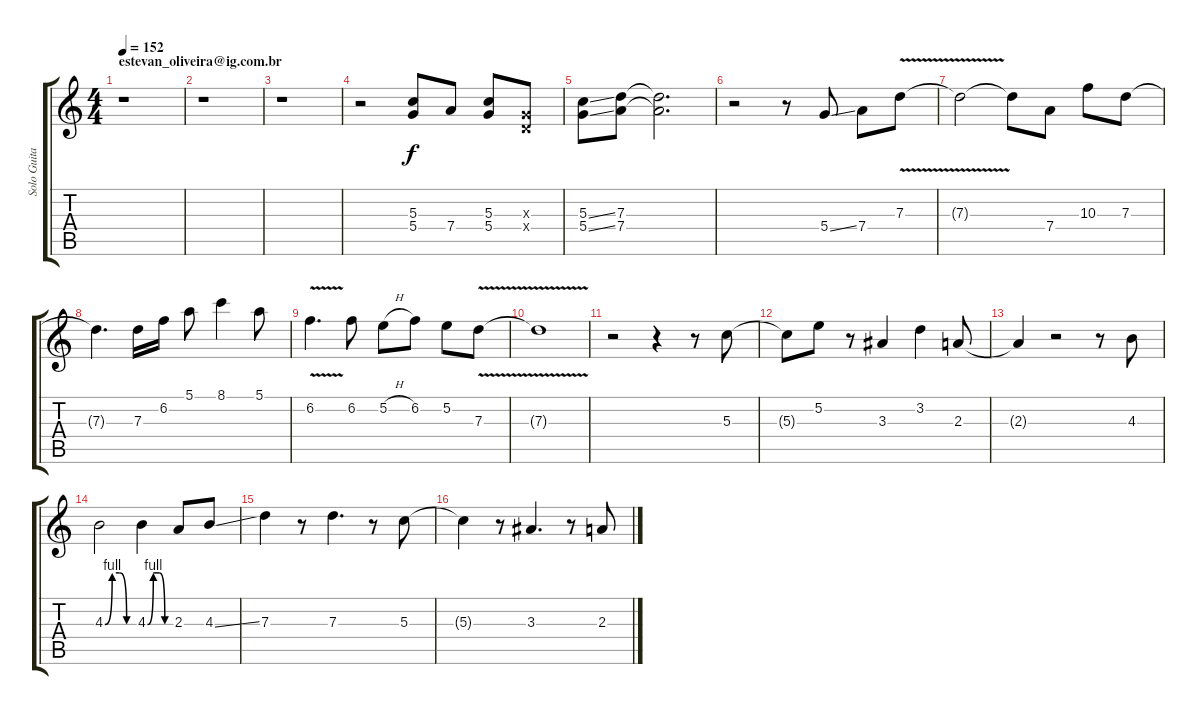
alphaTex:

\track ("Solo Guitar" "Solo Guita") {instrument electricguitarclean}
\staff {score tabs}
\tuning (E4 B3 G3 D3 A2 E2) {hide}
\ts (4 4)
\section ("" "estevan_oliveira@ig.com.br")
\tempo 152
\clef g2
\ks c
r.1{dy f instrument electricguitarclean} |
r.1 |
r.1 |
r.2 (5.3 5.4).8 7.4.8 (5.3 5.4).8 (0.3{x} 0.4{x}).8 |
(5.3{ss} 5.4{ss}).8 (7.3 7.4).8 (7.3{t} 7.4{t}).2{d} |
r.2 r.8 5.4{ss}.8 7.4.8 7.3{v}.8 |
7.3{t}.2 7.3{t}.8 7.4.8 10.3.8 7.3.8 |
7.3{t}.4{d} 7.3.16 6.2.16 5.1.8 8.1.4 5.1.8 |
6.2{v}.4{d} 6.2.8 5.2{h}.8 6.2.8 5.2.8 7.3{v}.8 |
7.3{t}.1 |
r.2 r.4 r.8 5.3.8 |
5.3{t}.8 5.2.8 r.8 3.3.4 3.2.4 2.3.8 |
2.3{t}.4 r.2 r.8 4.3.8 |
4.3{be (custom 0 0 15 4 30 4 45 0 60 0)}.2 4.3{be (custom 0 0 15 4 30 4 45 0 60 0)}.4 2.3.8 4.3{ss}.8 |
7.3.4 r.8 7.3.4{d} r.8 5.3.8 |
5.3{t}.4 r.8 3.3.4{d} r.8 2.3.8
